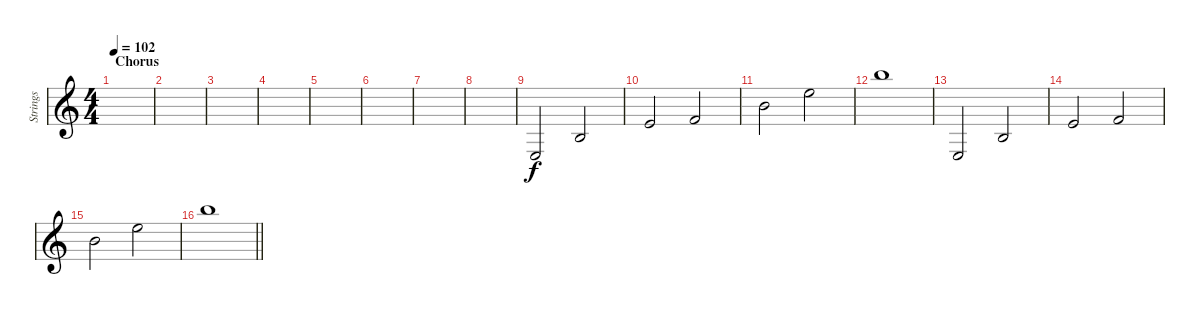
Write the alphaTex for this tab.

\track ("Strings" "Strings") {instrument stringensemble1}
\staff {score}
\tuning (E4 B3 G3 D3 A2 E2) {hide}
\ts (4 4)
\section ("" "Chorus")
\tempo 102
\clef g2
\ks c
|
|
|
|
|
|
|
|
2.4.2 0.2.2 |
0.1.2 1.1.2 |
7.1.2 12.1.2 |
19.1.1 |
2.4.2 0.2.2 |
0.1.2 1.1.2 |
7.1.2 12.1.2 |
\barLineRight lightlight
19.1.1
